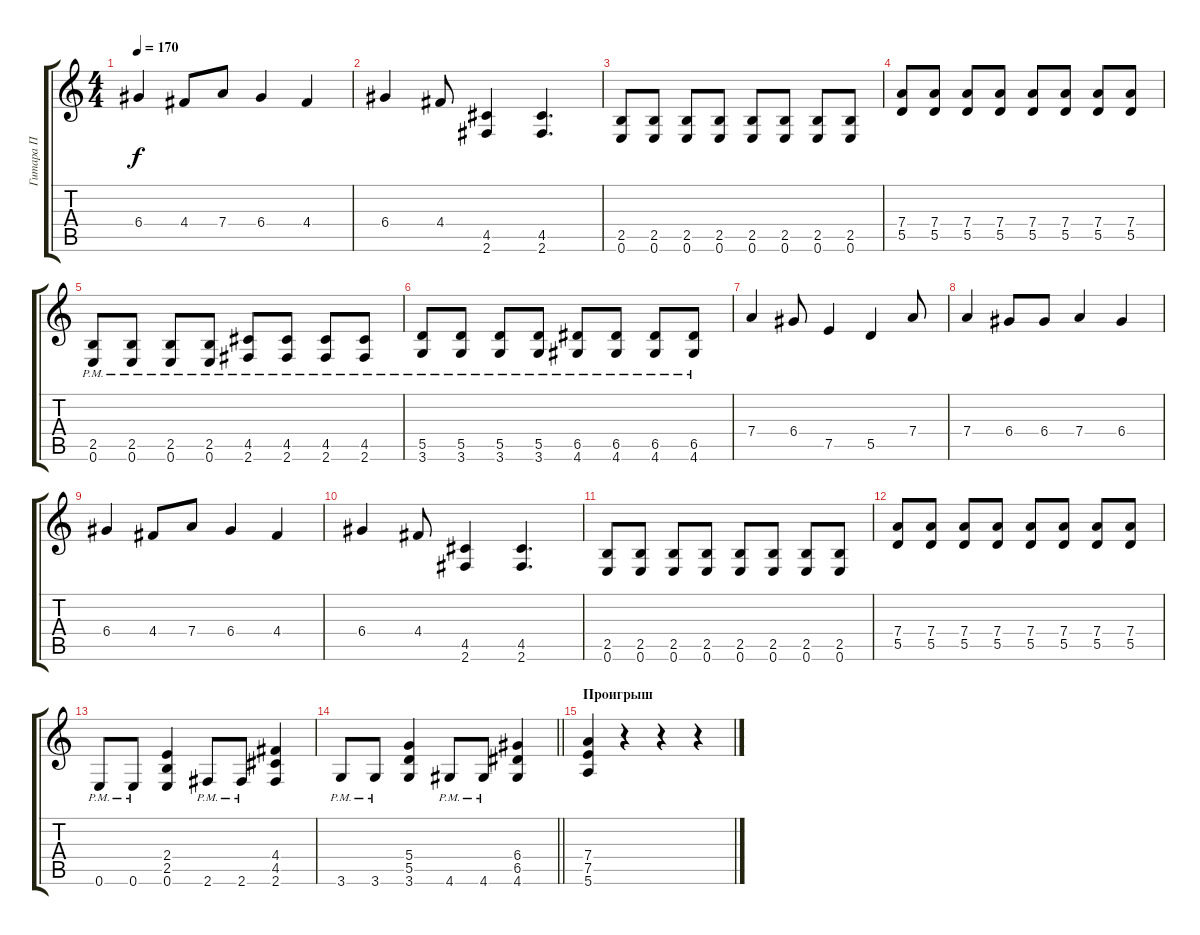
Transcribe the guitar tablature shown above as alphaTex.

\track ("Гитара П" "Гитара П") {instrument overdrivenguitar}
\staff {score tabs}
\tuning (E4 B3 G3 D3 A2 E2) {hide}
\ts (4 4)
\tempo 170
\clef g2
\ks c
6.4.4{dy f} 4.4.8 7.4.8 6.4.4 4.4.4 |
6.4.4 4.4.8 (4.5 2.6).4 (4.5 2.6).4{d} |
(2.5 0.6).8 (2.5 0.6).8 (2.5 0.6).8 (2.5 0.6).8 (2.5 0.6).8 (2.5 0.6).8 (2.5 0.6).8 (2.5 0.6).8 |
(7.4 5.5).8 (7.4 5.5).8 (7.4 5.5).8 (7.4 5.5).8 (7.4 5.5).8 (7.4 5.5).8 (7.4 5.5).8 (7.4 5.5).8 |
(2.5{pm} 0.6{pm}).8 (2.5{pm} 0.6{pm}).8 (2.5{pm} 0.6{pm}).8 (2.5{pm} 0.6{pm}).8 (4.5{pm} 2.6{pm}).8 (4.5{pm} 2.6{pm}).8 (4.5{pm} 2.6{pm}).8 (4.5{pm} 2.6{pm}).8 |
(5.5{pm} 3.6{pm}).8 (5.5{pm} 3.6{pm}).8 (5.5{pm} 3.6{pm}).8 (5.5{pm} 3.6{pm}).8 (6.5{pm} 4.6{pm}).8 (6.5{pm} 4.6{pm}).8 (6.5{pm} 4.6{pm}).8 (6.5{pm} 4.6{pm}).8 |
7.4.4 6.4.8 7.5.4 5.5.4 7.4.8 |
7.4.4 6.4.8 6.4.8 7.4.4 6.4.4 |
6.4.4 4.4.8 7.4.8 6.4.4 4.4.4 |
6.4.4 4.4.8 (4.5 2.6).4 (4.5 2.6).4{d} |
(2.5 0.6).8 (2.5 0.6).8 (2.5 0.6).8 (2.5 0.6).8 (2.5 0.6).8 (2.5 0.6).8 (2.5 0.6).8 (2.5 0.6).8 |
(7.4 5.5).8 (7.4 5.5).8 (7.4 5.5).8 (7.4 5.5).8 (7.4 5.5).8 (7.4 5.5).8 (7.4 5.5).8 (7.4 5.5).8 |
0.6{pm}.8 0.6{pm}.8 (2.4 2.5 0.6).4 2.6{pm}.8 2.6{pm}.8 (4.4 4.5 2.6).4 |
\barLineRight lightlight
3.6{pm}.8 3.6{pm}.8 (5.4 5.5 3.6).4 4.6{pm}.8 4.6{pm}.8 (6.4 6.5 4.6).4 |
\section ("" "Проигрыш")
(7.4 7.5 5.6).4 r.4 r.4 r.4
